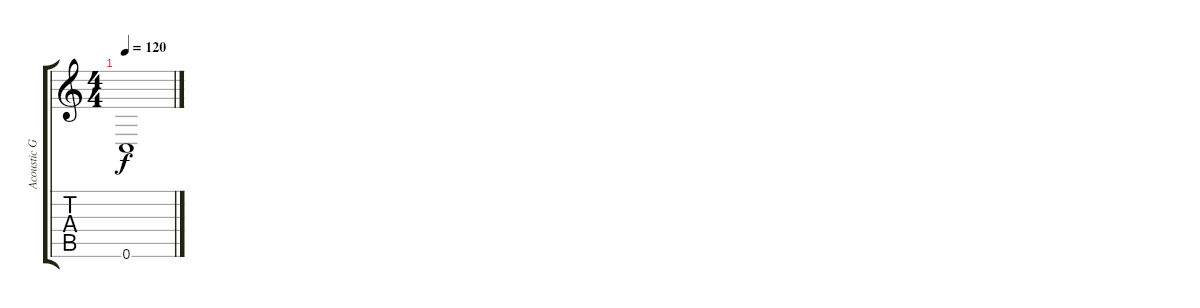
\track ("Acoustic Guitar" "Acoustic G") {instrument electricguitarjazz}
\staff {score tabs}
\tuning (D4 A3 F3 C3 G2 C2) {hide}
\ts (4 4)
\tempo 120
\clef g2
\ks c
0.6.1{dy f}
